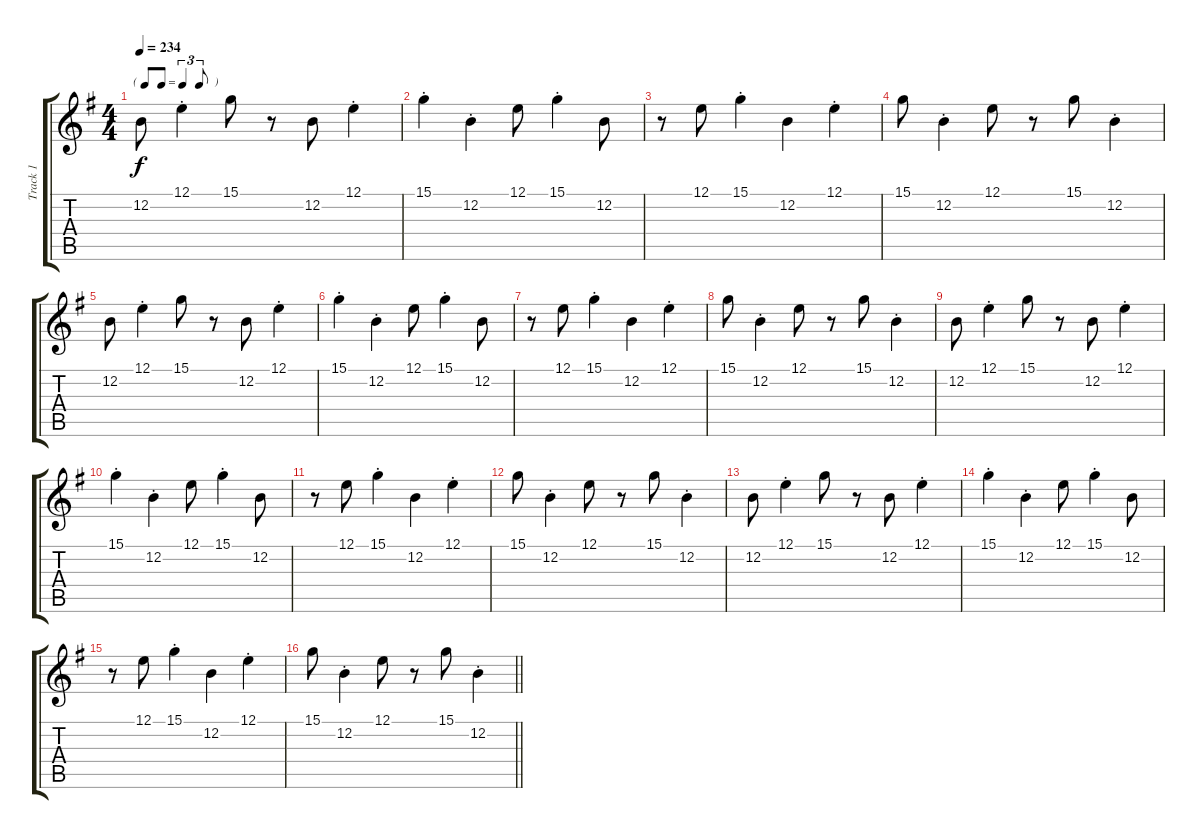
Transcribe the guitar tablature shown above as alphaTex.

\track ("Track 1" "Track 1") {instrument electricpiano1}
\staff {score tabs}
\tuning (E4 B3 G3 D3 A2 E2) {hide}
\ts (4 4)
\tf triplet8th
\tempo 234
\clef g2
\ks g
12.2.8{dy f} 12.1{st}.4 15.1.8 r.8 12.2.8 12.1{st}.4 |
15.1{st}.4 12.2{st}.4 12.1.8 15.1{st}.4 12.2.8 |
r.8 12.1.8 15.1{st}.4 12.2.4 12.1{st}.4 |
15.1.8 12.2{st}.4 12.1.8 r.8 15.1.8 12.2{st}.4 |
12.2.8 12.1{st}.4 15.1.8 r.8 12.2.8 12.1{st}.4 |
15.1{st}.4 12.2{st}.4 12.1.8 15.1{st}.4 12.2.8 |
r.8 12.1.8 15.1{st}.4 12.2.4 12.1{st}.4 |
15.1.8 12.2{st}.4 12.1.8 r.8 15.1.8 12.2{st}.4 |
12.2.8 12.1{st}.4 15.1.8 r.8 12.2.8 12.1{st}.4 |
15.1{st}.4 12.2{st}.4 12.1.8 15.1{st}.4 12.2.8 |
r.8 12.1.8 15.1{st}.4 12.2.4 12.1{st}.4 |
15.1.8 12.2{st}.4 12.1.8 r.8 15.1.8 12.2{st}.4 |
12.2.8 12.1{st}.4 15.1.8 r.8 12.2.8 12.1{st}.4 |
15.1{st}.4 12.2{st}.4 12.1.8 15.1{st}.4 12.2.8 |
r.8 12.1.8 15.1{st}.4 12.2.4 12.1{st}.4 |
\barLineRight lightlight
15.1.8 12.2{st}.4 12.1.8 r.8 15.1.8 12.2{st}.4
